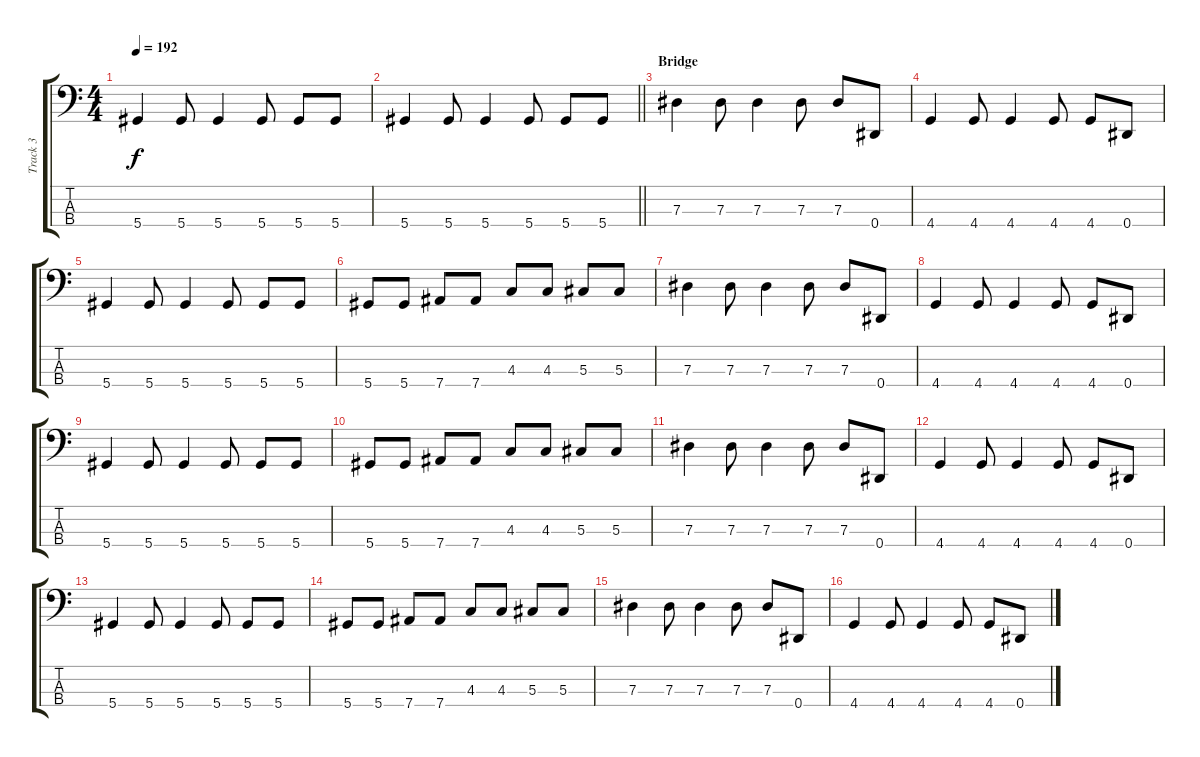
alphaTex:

\track ("Track 3" "Track 3") {instrument electricbassfinger}
\staff {score tabs}
\tuning (Gb2 Db2 Ab1 Eb1) {hide}
\ts (4 4)
\tempo 192
\clef f4
\ks c
5.4.4{dy f} 5.4.8 5.4.4 5.4.8 5.4.8 5.4.8 |
\barLineRight lightlight
5.4.4 5.4.8 5.4.4 5.4.8 5.4.8 5.4.8 |
\section ("" "Bridge")
7.3.4 7.3.8 7.3.4 7.3.8 7.3.8 0.4.8 |
4.4.4 4.4.8 4.4.4 4.4.8 4.4.8 0.4.8 |
5.4.4 5.4.8 5.4.4 5.4.8 5.4.8 5.4.8 |
5.4.8 5.4.8 7.4.8 7.4.8 4.3.8 4.3.8 5.3.8 5.3.8 |
7.3.4 7.3.8 7.3.4 7.3.8 7.3.8 0.4.8 |
4.4.4 4.4.8 4.4.4 4.4.8 4.4.8 0.4.8 |
5.4.4 5.4.8 5.4.4 5.4.8 5.4.8 5.4.8 |
5.4.8 5.4.8 7.4.8 7.4.8 4.3.8 4.3.8 5.3.8 5.3.8 |
7.3.4 7.3.8 7.3.4 7.3.8 7.3.8 0.4.8 |
4.4.4 4.4.8 4.4.4 4.4.8 4.4.8 0.4.8 |
5.4.4 5.4.8 5.4.4 5.4.8 5.4.8 5.4.8 |
5.4.8 5.4.8 7.4.8 7.4.8 4.3.8 4.3.8 5.3.8 5.3.8 |
7.3.4 7.3.8 7.3.4 7.3.8 7.3.8 0.4.8 |
4.4.4 4.4.8 4.4.4 4.4.8 4.4.8 0.4.8
